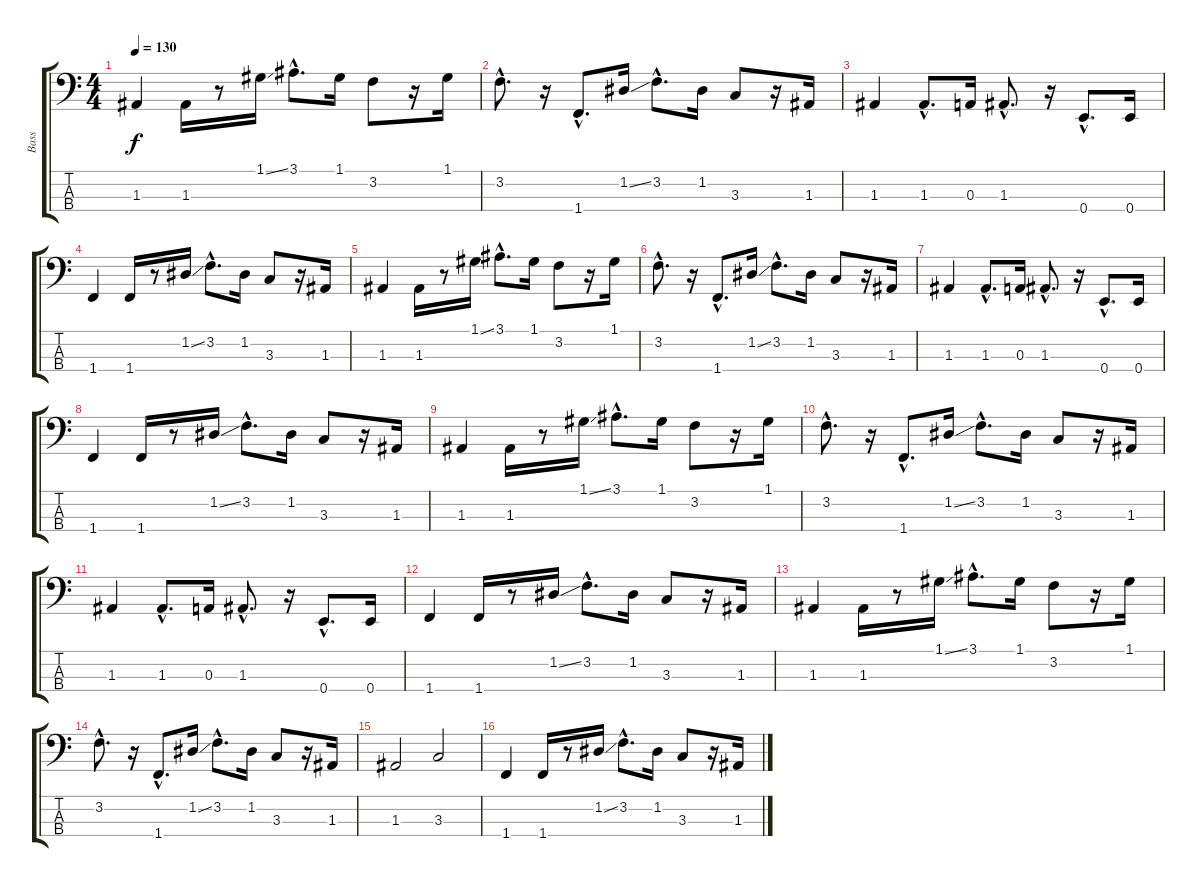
\track ("Bass" "Bass") {instrument electricbassfinger}
\staff {score tabs}
\tuning (G2 D2 A1 E1) {hide}
\ts (4 4)
\tempo 130
\clef f4
\ks c
1.3.4{dy f} 1.3.16 r.8 1.1{ss}.16 3.1{hac}.8{d} 1.1.16 3.2.8 r.16 1.1.16 |
3.2{hac}.8{d} r.16 1.4{hac}.8{d} 1.2{ss}.16 3.2{hac}.8{d} 1.2.16 3.3.8 r.16 1.3.16 |
1.3.4 1.3{hac}.8{d} 0.3.16 1.3{hac}.8{d} r.16 0.4{hac}.8{d} 0.4.16 |
1.4.4 1.4.16 r.8 1.2{ss}.16 3.2{hac}.8{d} 1.2.16 3.3.8 r.16 1.3.16 |
1.3.4 1.3.16 r.8 1.1{ss}.16 3.1{hac}.8{d} 1.1.16 3.2.8 r.16 1.1.16 |
3.2{hac}.8{d} r.16 1.4{hac}.8{d} 1.2{ss}.16 3.2{hac}.8{d} 1.2.16 3.3.8 r.16 1.3.16 |
1.3.4 1.3{hac}.8{d} 0.3.16 1.3{hac}.8{d} r.16 0.4{hac}.8{d} 0.4.16 |
1.4.4 1.4.16 r.8 1.2{ss}.16 3.2{hac}.8{d} 1.2.16 3.3.8 r.16 1.3.16 |
1.3.4 1.3.16 r.8 1.1{ss}.16 3.1{hac}.8{d} 1.1.16 3.2.8 r.16 1.1.16 |
3.2{hac}.8{d} r.16 1.4{hac}.8{d} 1.2{ss}.16 3.2{hac}.8{d} 1.2.16 3.3.8 r.16 1.3.16 |
1.3.4 1.3{hac}.8{d} 0.3.16 1.3{hac}.8{d} r.16 0.4{hac}.8{d} 0.4.16 |
1.4.4 1.4.16 r.8 1.2{ss}.16 3.2{hac}.8{d} 1.2.16 3.3.8 r.16 1.3.16 |
1.3.4 1.3.16 r.8 1.1{ss}.16 3.1{hac}.8{d} 1.1.16 3.2.8 r.16 1.1.16 |
3.2{hac}.8{d} r.16 1.4{hac}.8{d} 1.2{ss}.16 3.2{hac}.8{d} 1.2.16 3.3.8 r.16 1.3.16 |
1.3.2 3.3.2 |
1.4.4 1.4.16 r.8 1.2{ss}.16 3.2{hac}.8{d} 1.2.16 3.3.8 r.16 1.3.16
